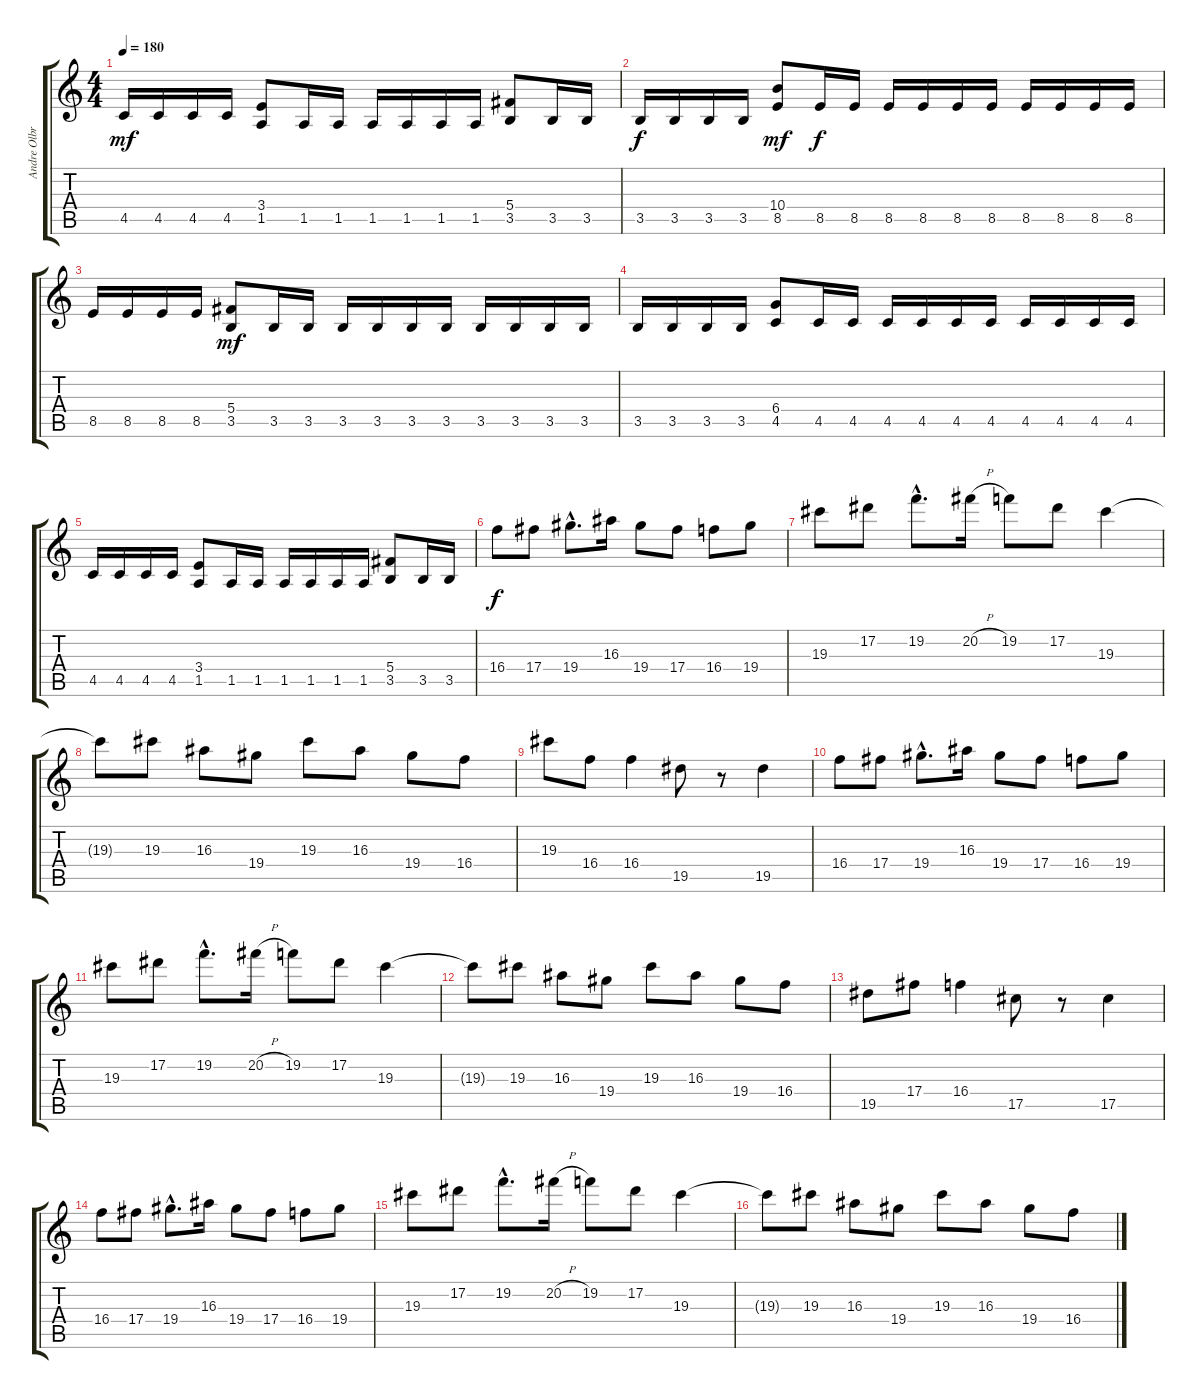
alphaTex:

\track ("Andre Olbrich" "Andre Olbr") {instrument overdrivenguitar}
\staff {score tabs}
\tuning (Eb4 Bb3 Gb3 Db3 Ab2 Eb2) {hide}
\ts (4 4)
\tempo 180
\clef g2
\ks c
4.5.16{dy mf} 4.5.16 4.5.16 4.5.16 (3.4 1.5).8 1.5.16 1.5.16 1.5.16 1.5.16 1.5.16 1.5.16 (5.4 3.5).8 3.5.16 3.5.16 |
3.5.16{dy f} 3.5.16 3.5.16 3.5.16 (10.4 8.5).8{dy mf} 8.5.16{dy f} 8.5.16 8.5.16 8.5.16 8.5.16 8.5.16 8.5.16 8.5.16 8.5.16 8.5.16 |
8.5.16 8.5.16 8.5.16 8.5.16 (5.4 3.5).8{dy mf} 3.5.16 3.5.16 3.5.16 3.5.16 3.5.16 3.5.16 3.5.16 3.5.16 3.5.16 3.5.16 |
3.5.16 3.5.16 3.5.16 3.5.16 (6.4 4.5).8 4.5.16 4.5.16 4.5.16 4.5.16 4.5.16 4.5.16 4.5.16 4.5.16 4.5.16 4.5.16 |
4.5.16 4.5.16 4.5.16 4.5.16 (3.4 1.5).8 1.5.16 1.5.16 1.5.16 1.5.16 1.5.16 1.5.16 (5.4 3.5).8 3.5.16 3.5.16 |
16.4.8{dy f} 17.4.8 19.4{hac}.8{d} 16.3.16 19.4.8 17.4.8 16.4.8 19.4.8 |
19.3.8 17.2.8 19.2{hac}.8{d} 20.2{h}.16 19.2.8 17.2.8 19.3.4 |
19.3{t}.8 19.3.8 16.3.8 19.4.8 19.3.8 16.3.8 19.4.8 16.4.8 |
19.3.8 16.4.8 16.4.4 19.5.8 r.8 19.5.4 |
16.4.8 17.4.8 19.4{hac}.8{d} 16.3.16 19.4.8 17.4.8 16.4.8 19.4.8 |
19.3.8 17.2.8 19.2{hac}.8{d} 20.2{h}.16 19.2.8 17.2.8 19.3.4 |
19.3{t}.8 19.3.8 16.3.8 19.4.8 19.3.8 16.3.8 19.4.8 16.4.8 |
19.5.8 17.4.8 16.4.4 17.5.8 r.8 17.5.4 |
16.4.8 17.4.8 19.4{hac}.8{d} 16.3.16 19.4.8 17.4.8 16.4.8 19.4.8 |
19.3.8 17.2.8 19.2{hac}.8{d} 20.2{h}.16 19.2.8 17.2.8 19.3.4 |
19.3{t}.8 19.3.8 16.3.8 19.4.8 19.3.8 16.3.8 19.4.8 16.4.8
